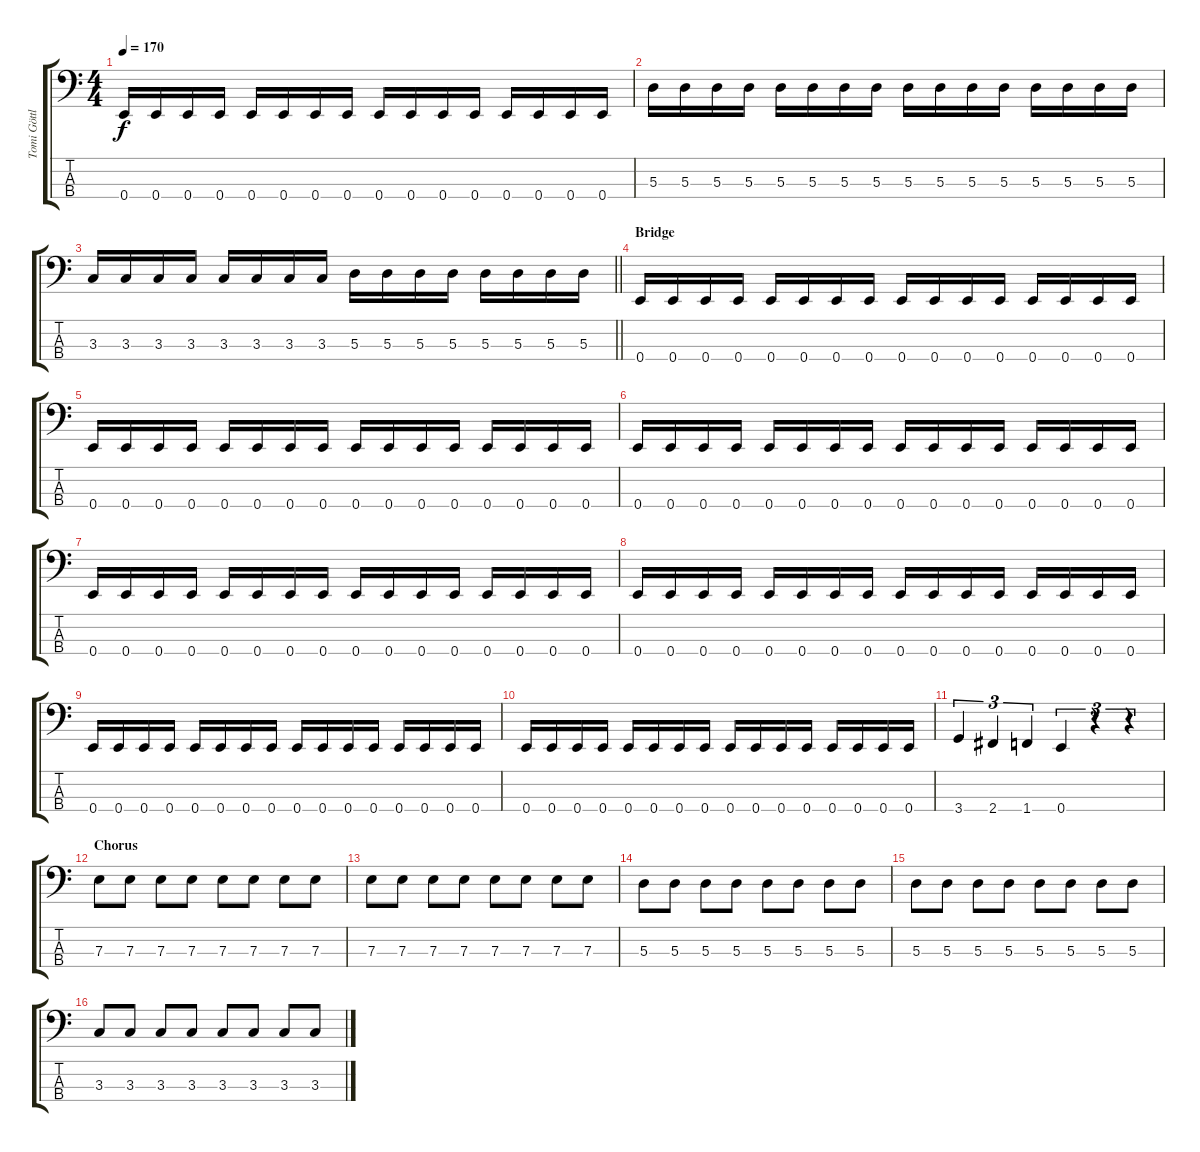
\track ("Tomi Göttlich" "Tomi Göttl") {instrument electricbassfinger}
\staff {score tabs}
\tuning (G2 D2 A1 E1) {hide}
\ts (4 4)
\tempo 170
\clef f4
\ks c
0.4.16{dy f} 0.4.16 0.4.16 0.4.16 0.4.16 0.4.16 0.4.16 0.4.16 0.4.16 0.4.16 0.4.16 0.4.16 0.4.16 0.4.16 0.4.16 0.4.16 |
5.3.16 5.3.16 5.3.16 5.3.16 5.3.16 5.3.16 5.3.16 5.3.16 5.3.16 5.3.16 5.3.16 5.3.16 5.3.16 5.3.16 5.3.16 5.3.16 |
\barLineRight lightlight
3.3.16 3.3.16 3.3.16 3.3.16 3.3.16 3.3.16 3.3.16 3.3.16 5.3.16 5.3.16 5.3.16 5.3.16 5.3.16 5.3.16 5.3.16 5.3.16 |
\section ("" "Bridge")
0.4.16 0.4.16 0.4.16 0.4.16 0.4.16 0.4.16 0.4.16 0.4.16 0.4.16 0.4.16 0.4.16 0.4.16 0.4.16 0.4.16 0.4.16 0.4.16 |
0.4.16 0.4.16 0.4.16 0.4.16 0.4.16 0.4.16 0.4.16 0.4.16 0.4.16 0.4.16 0.4.16 0.4.16 0.4.16 0.4.16 0.4.16 0.4.16 |
0.4.16 0.4.16 0.4.16 0.4.16 0.4.16 0.4.16 0.4.16 0.4.16 0.4.16 0.4.16 0.4.16 0.4.16 0.4.16 0.4.16 0.4.16 0.4.16 |
0.4.16 0.4.16 0.4.16 0.4.16 0.4.16 0.4.16 0.4.16 0.4.16 0.4.16 0.4.16 0.4.16 0.4.16 0.4.16 0.4.16 0.4.16 0.4.16 |
0.4.16 0.4.16 0.4.16 0.4.16 0.4.16 0.4.16 0.4.16 0.4.16 0.4.16 0.4.16 0.4.16 0.4.16 0.4.16 0.4.16 0.4.16 0.4.16 |
0.4.16 0.4.16 0.4.16 0.4.16 0.4.16 0.4.16 0.4.16 0.4.16 0.4.16 0.4.16 0.4.16 0.4.16 0.4.16 0.4.16 0.4.16 0.4.16 |
0.4.16 0.4.16 0.4.16 0.4.16 0.4.16 0.4.16 0.4.16 0.4.16 0.4.16 0.4.16 0.4.16 0.4.16 0.4.16 0.4.16 0.4.16 0.4.16 |
3.4.4{tu (3 2)} 2.4.4{tu (3 2)} 1.4.4{tu (3 2)} 0.4.4{tu (3 2)} r.4{tu (3 2)} r.4{tu (3 2)} |
\section ("" "Chorus")
7.3.8{instrument electricbassfinger} 7.3.8 7.3.8 7.3.8 7.3.8 7.3.8 7.3.8 7.3.8 |
7.3.8 7.3.8 7.3.8 7.3.8 7.3.8 7.3.8 7.3.8 7.3.8 |
5.3.8 5.3.8 5.3.8 5.3.8 5.3.8 5.3.8 5.3.8 5.3.8 |
5.3.8 5.3.8 5.3.8 5.3.8 5.3.8 5.3.8 5.3.8 5.3.8 |
3.3.8 3.3.8 3.3.8 3.3.8 3.3.8 3.3.8 3.3.8 3.3.8
